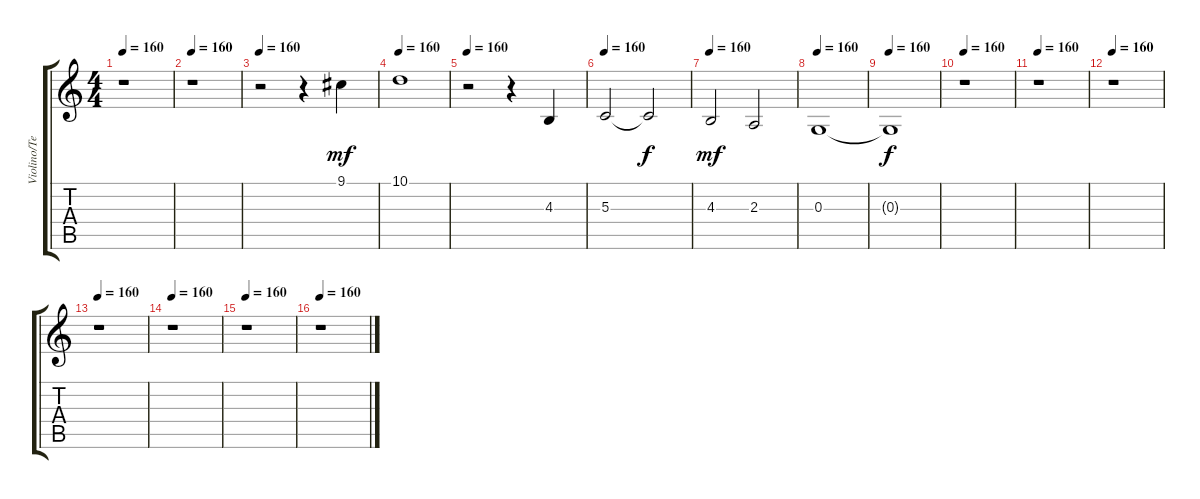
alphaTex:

\track ("Violino/Tempo" "Violino/Te") {instrument viola}
\staff {score tabs}
\tuning (E4 B3 G3 D3 A2 E2) {hide}
\ts (4 4)
\tempo 160
\clef g2
\ks c
r.1{dy mf} |
\tempo 160
r.1 |
\tempo 160
r.2 r.4 9.1.4 |
\tempo 160
10.1.1 |
\tempo 160
r.2 r.4 4.3.4 |
\tempo 160
5.3.2 5.3{t}.2{dy f} |
\tempo 160
4.3.2{dy mf} 2.3.2 |
\tempo 160
0.3.1 |
\tempo 160
0.3{t}.1{dy f} |
\tempo 160
r.1 |
\tempo 160
r.1 |
\tempo 160
r.1 |
\tempo 160
r.1 |
\tempo 160
r.1 |
\tempo 160
r.1 |
\tempo 160
r.1
